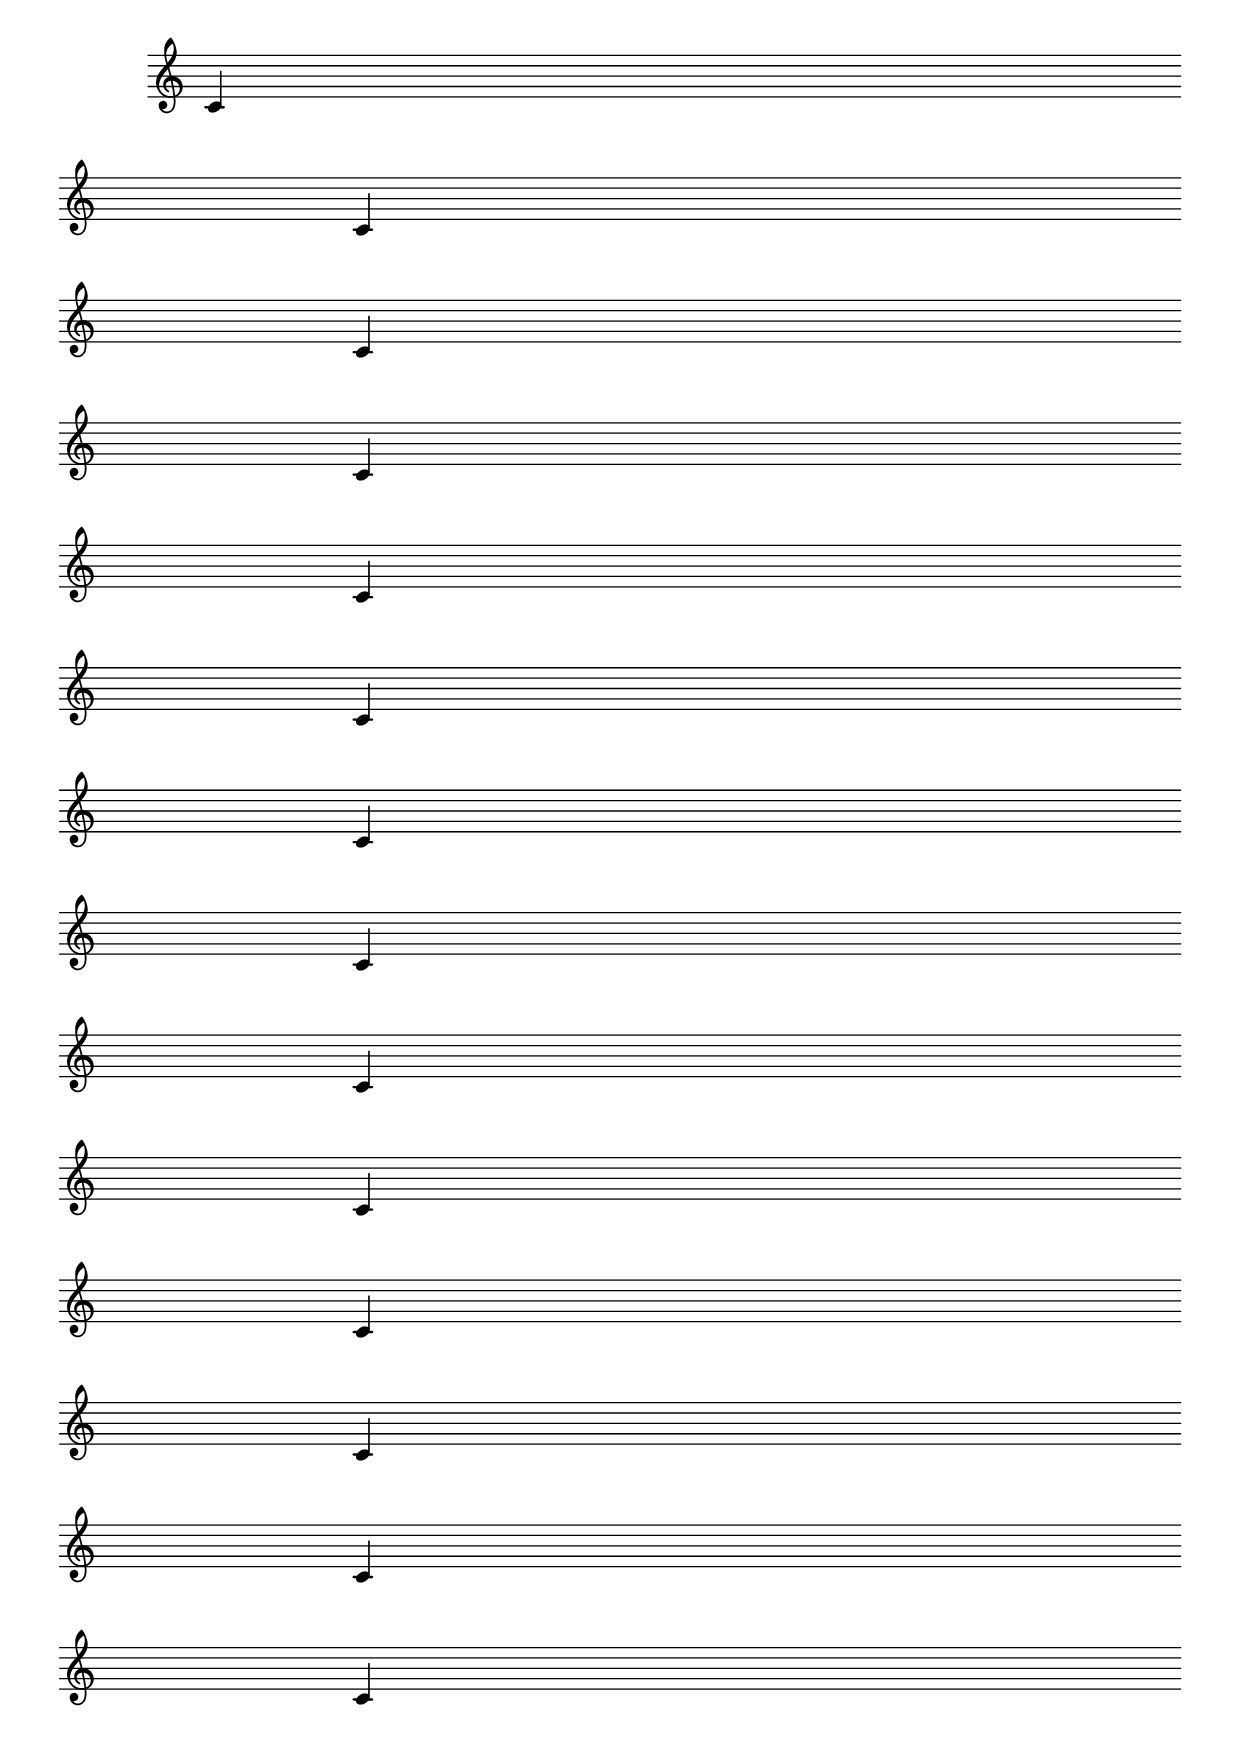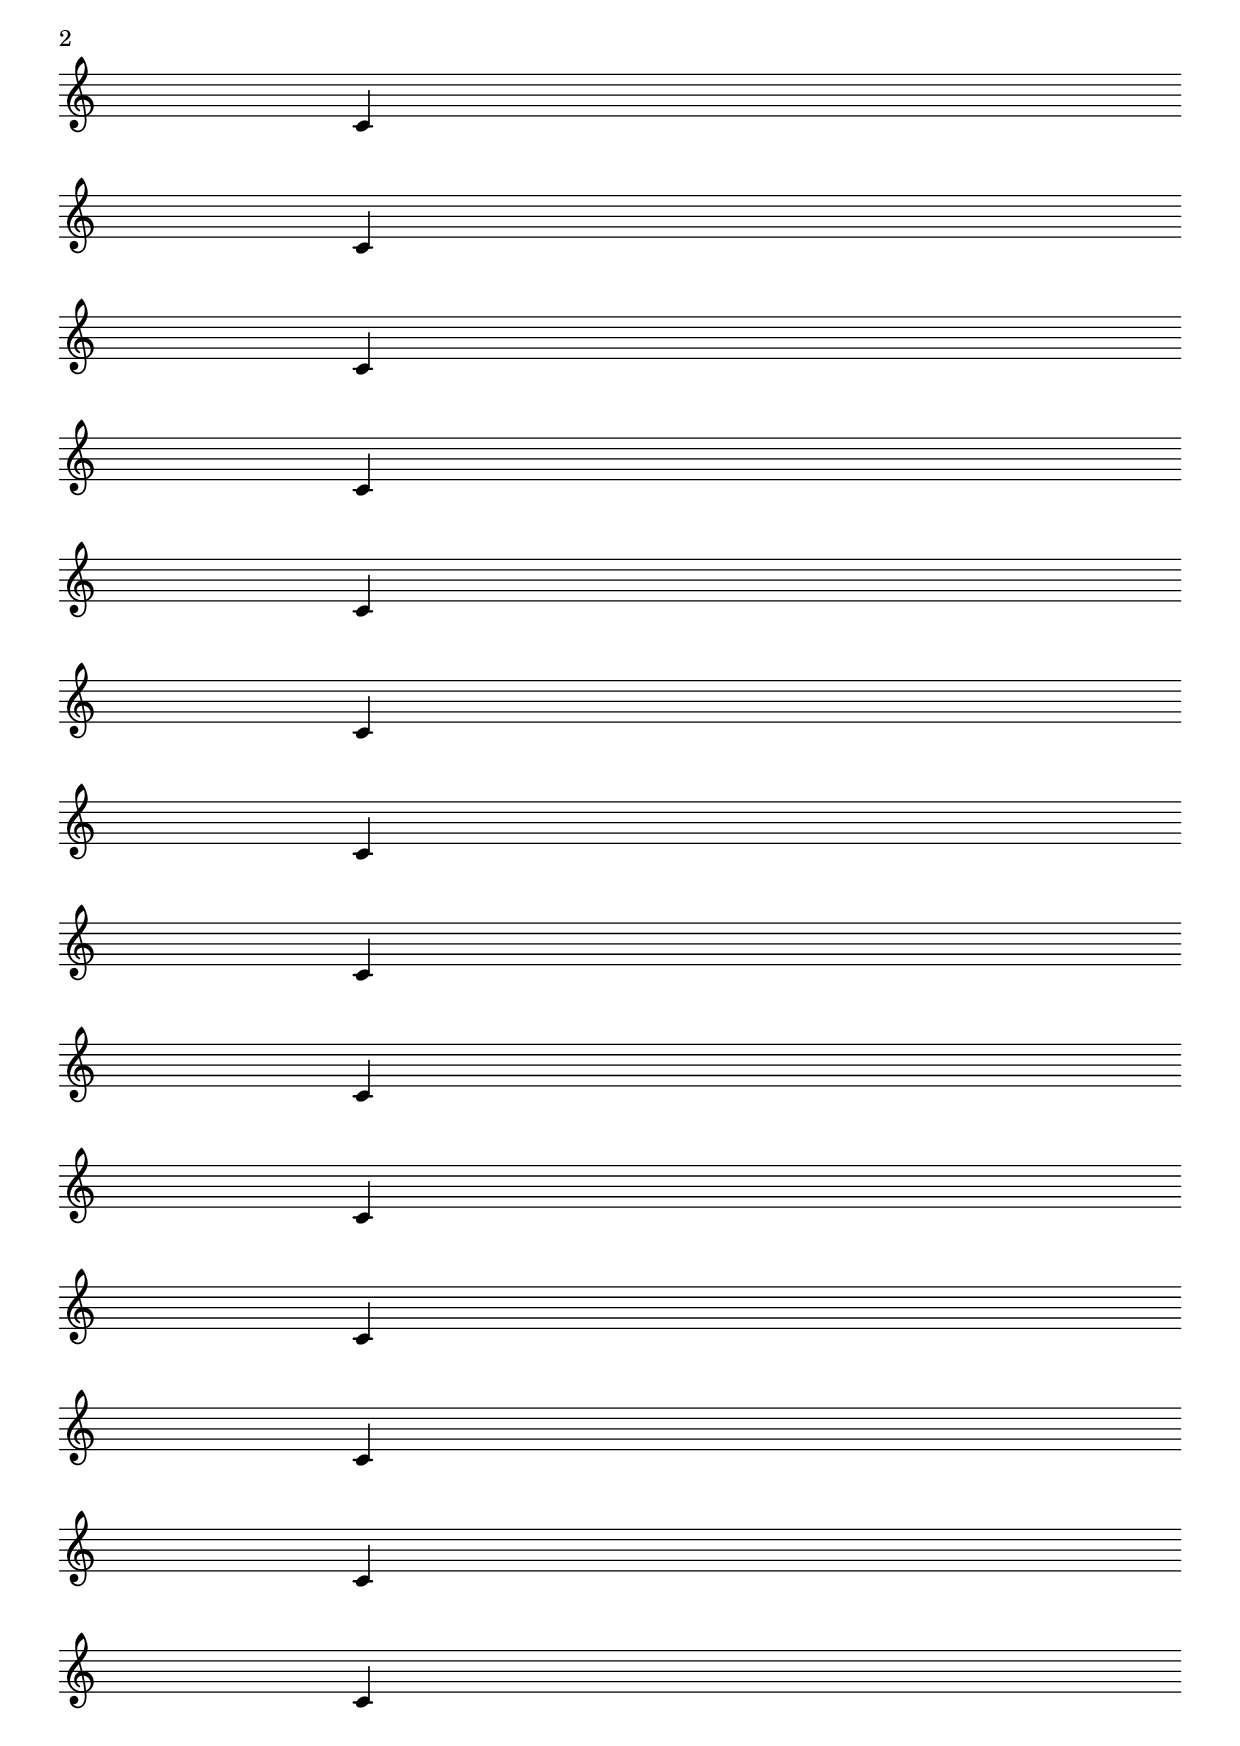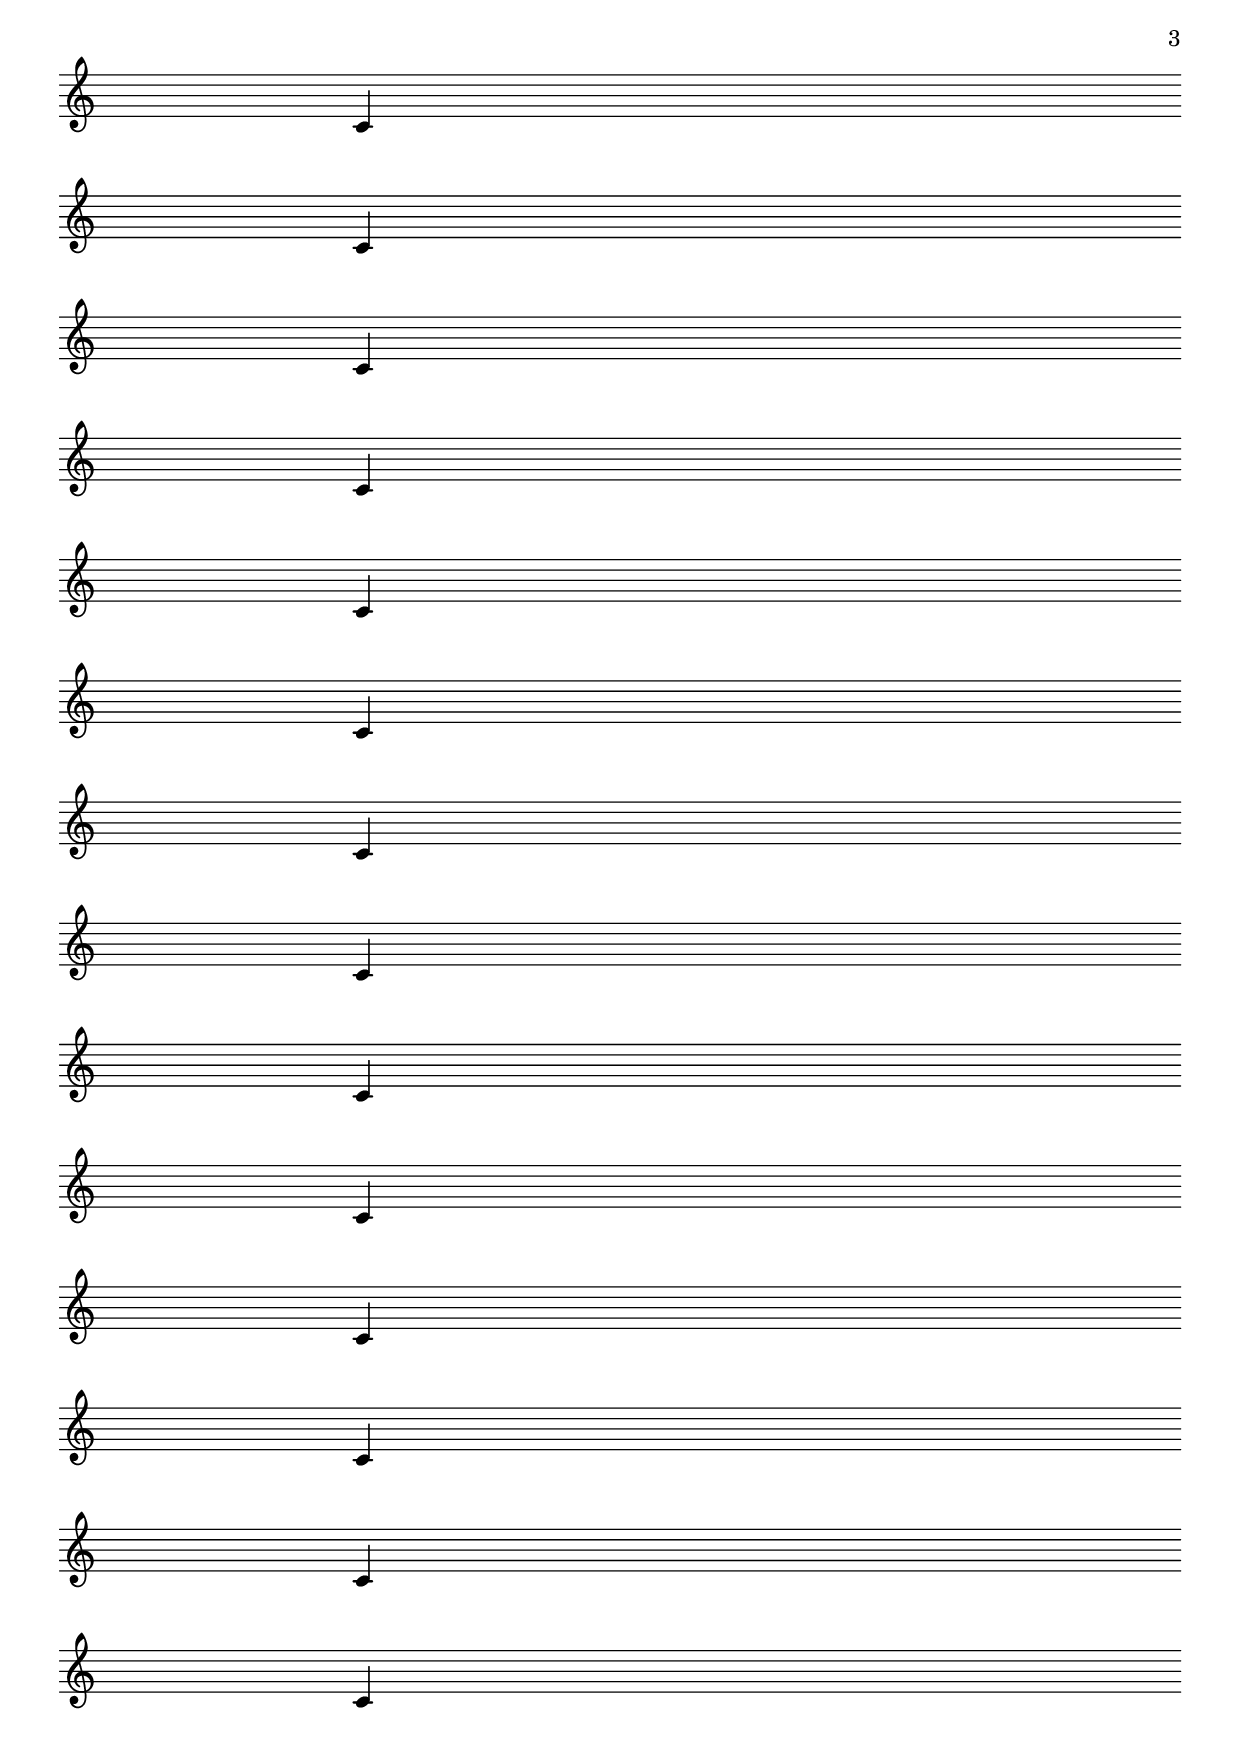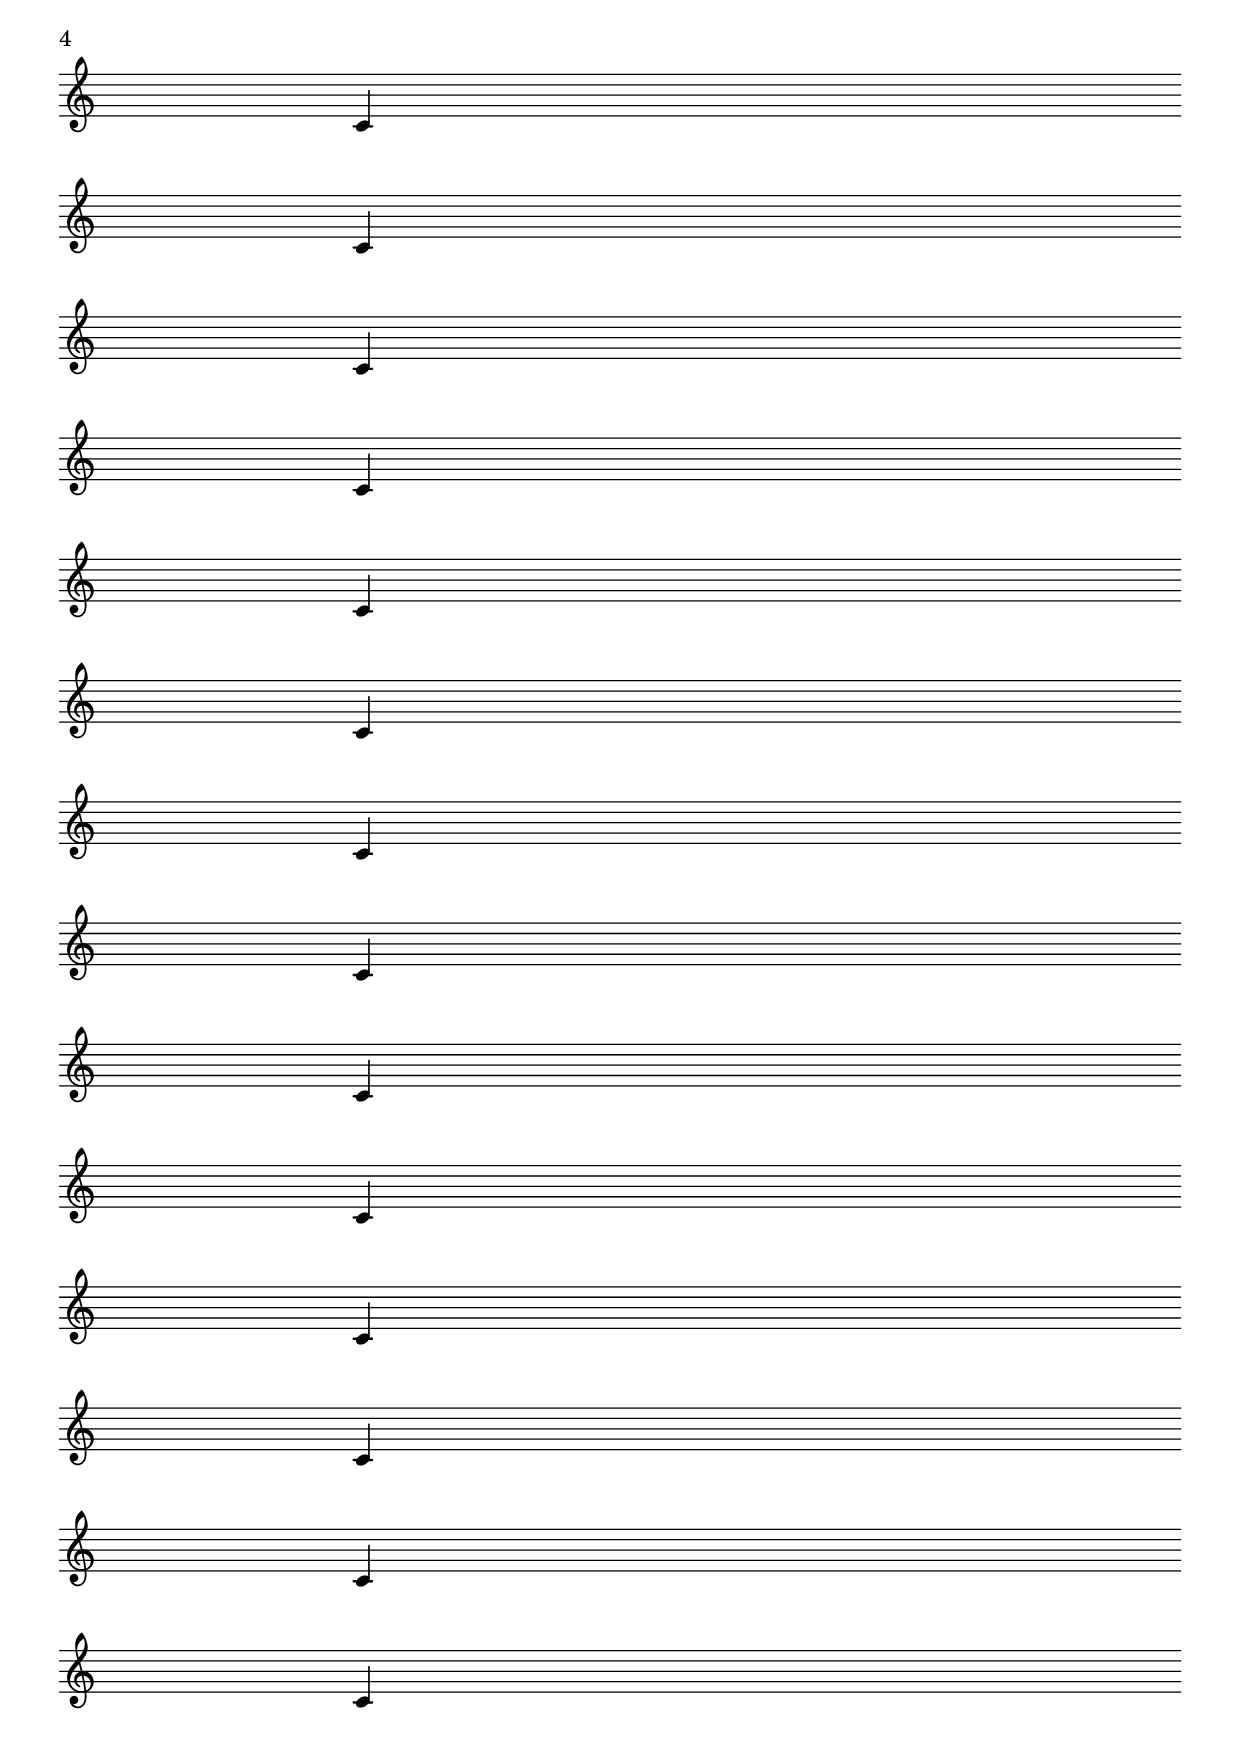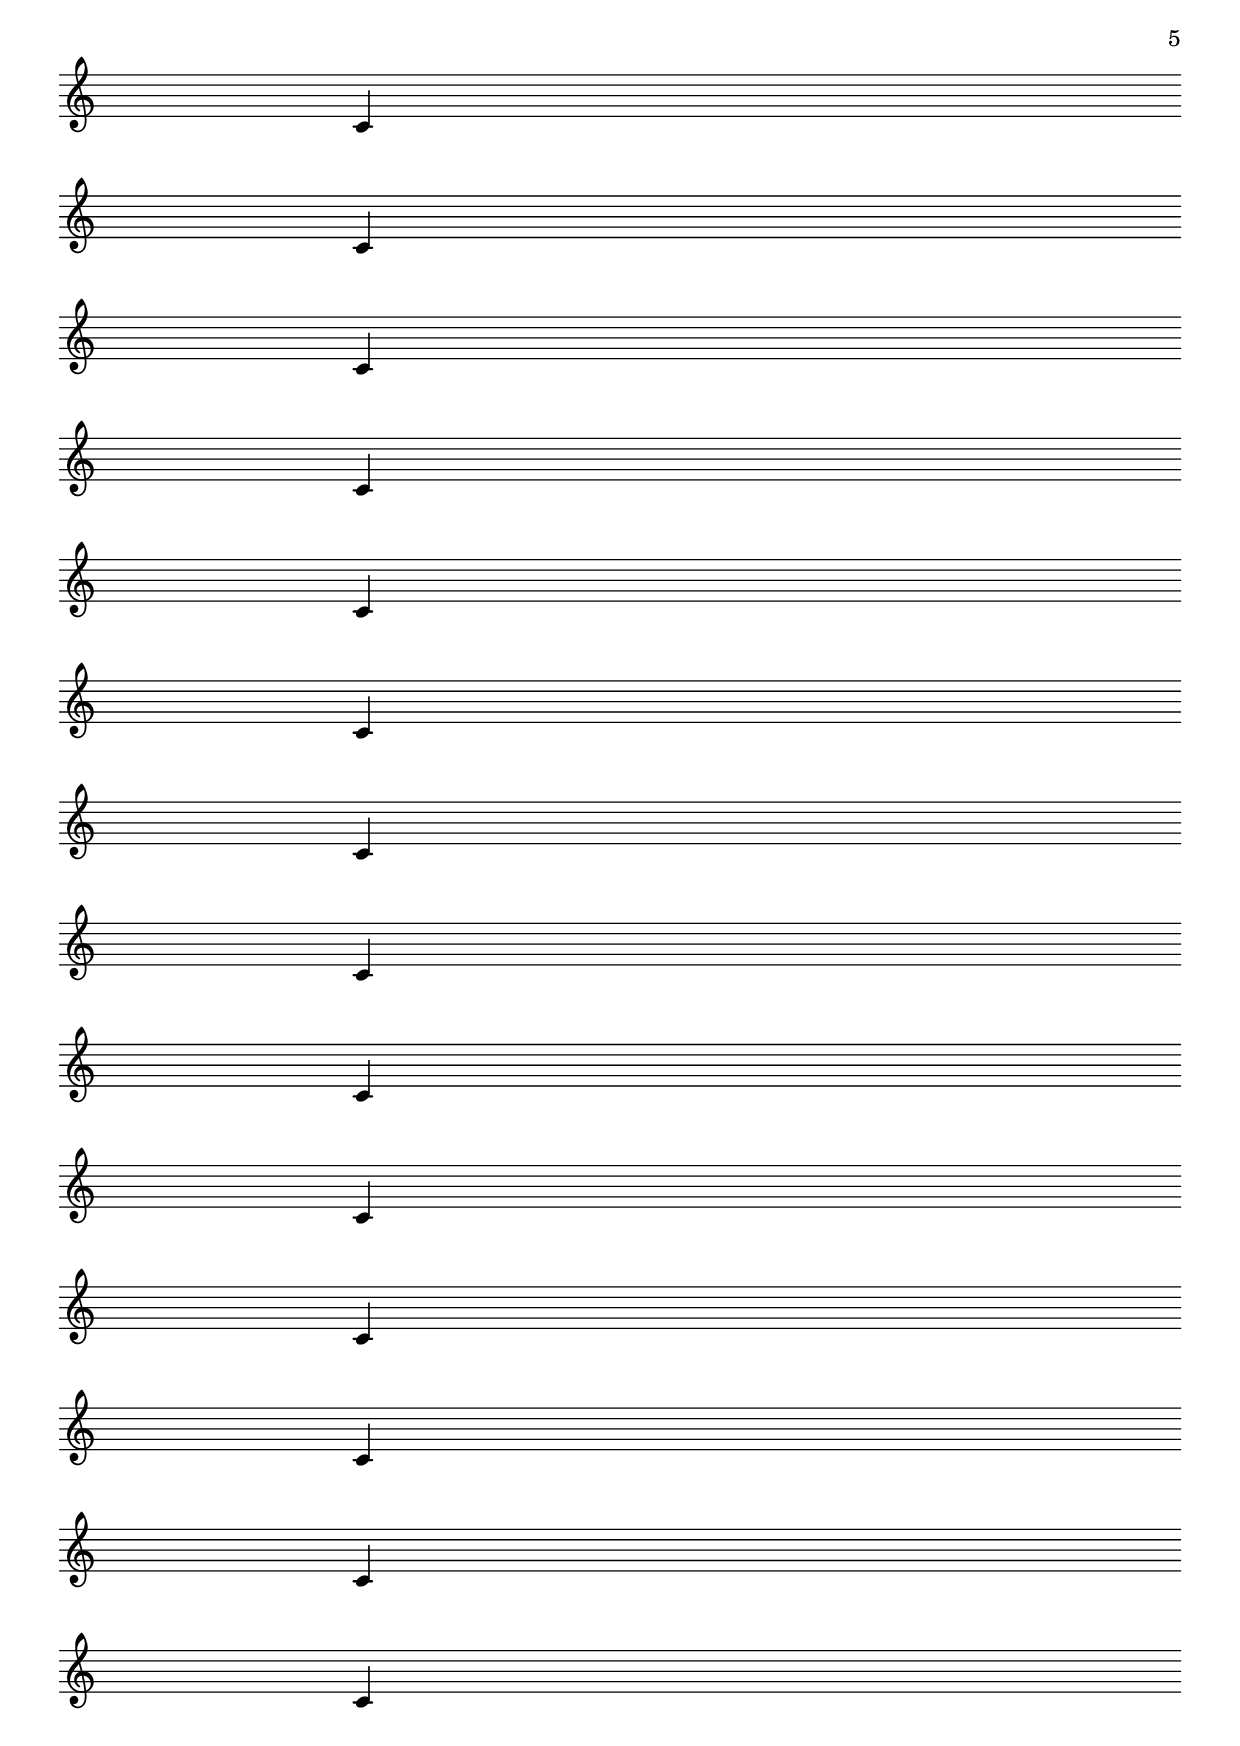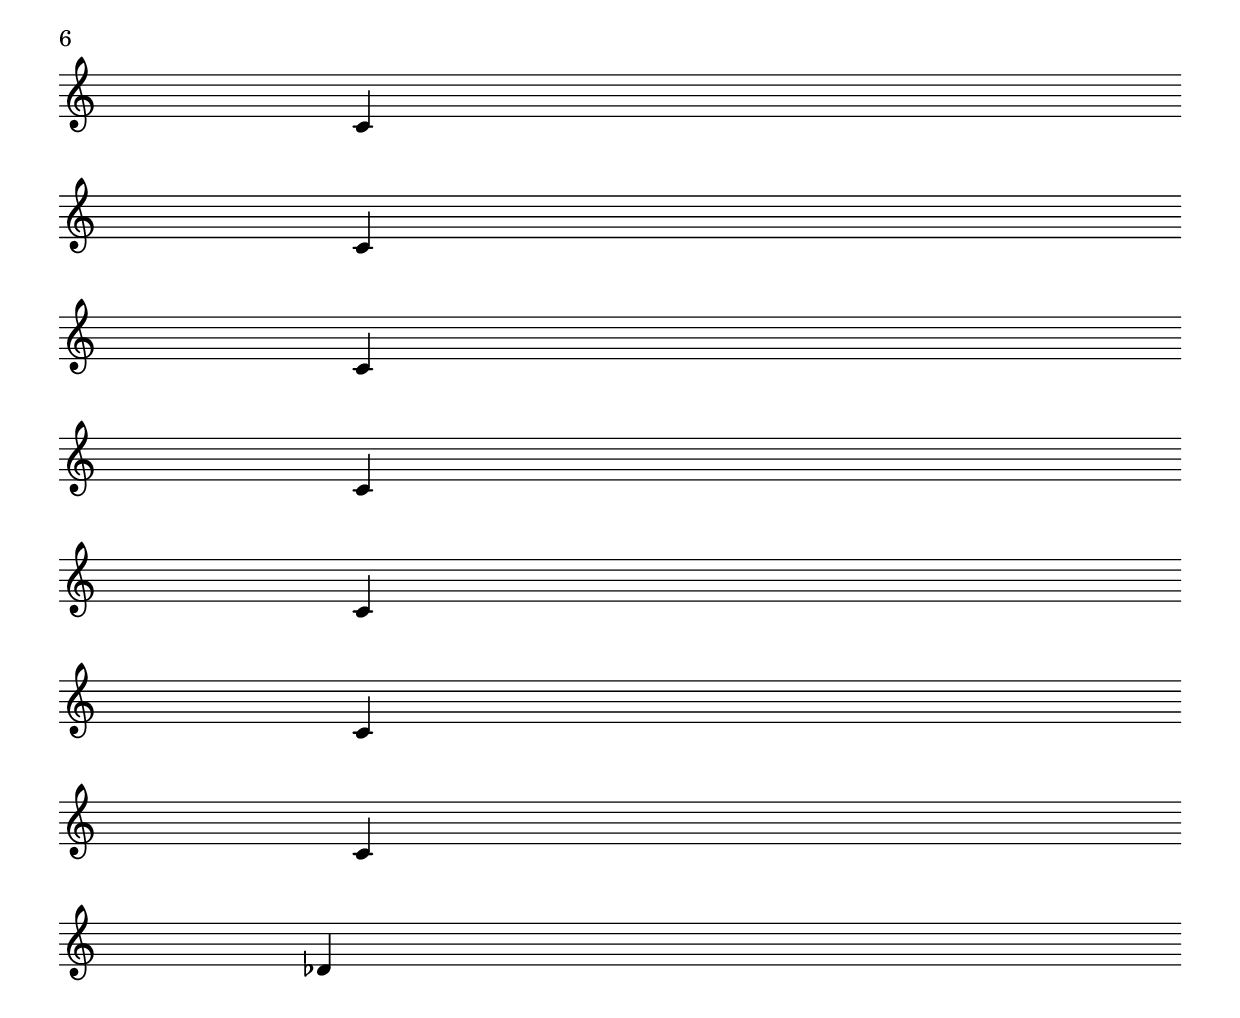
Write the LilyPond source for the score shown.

#(ly:set-option 'midi-extension "mid")
\version "2.12.3"
\include "english.ly"
\header{


}
%{

%}
melody = {
\once \override Staff.TimeSignature #'stencil = ##f
\clef treble
\key c \major
\autoBeamOn
\cadenzaOn


 c'4 \break
\grace s64 c'4 \break
\grace s64 c'4 \break
\grace s64 c'4 \break
\grace s64 c'4 \break
\grace s64 c'4 \break
\grace s64 c'4 \break
\grace s64 c'4 \break
\grace s64 c'4 \break
\grace s64 c'4 \break
\grace s64 c'4 \break
\grace s64 c'4 \break
\grace s64 c'4 \break
\grace s64 c'4 \break
\grace s64 c'4 \break
\grace s64 c'4 \break
\grace s64 c'4 \break
\grace s64 c'4 \break
\grace s64 c'4 \break
\grace s64 c'4 \break
\grace s64 c'4 \break
\grace s64 c'4 \break
\grace s64 c'4 \break
\grace s64 c'4 \break
\grace s64 c'4 \break
\grace s64 c'4 \break
\grace s64 c'4 \break
\grace s64 c'4 \break
\grace s64 c'4 \break
\grace s64 c'4 \break
\grace s64 c'4 \break
\grace s64 c'4 \break
\grace s64 c'4 \break
\grace s64 c'4 \break
\grace s64 c'4 \break
\grace s64 c'4 \break
\grace s64 c'4 \break
\grace s64 c'4 \break
\grace s64 c'4 \break
\grace s64 c'4 \break
\grace s64 c'4 \break
\grace s64 c'4 \break
\grace s64 c'4 \break
\grace s64 c'4 \break
\grace s64 c'4 \break
\grace s64 c'4 \break
\grace s64 c'4 \break
\grace s64 c'4 \break
\grace s64 c'4 \break
\grace s64 c'4 \break
\grace s64 c'4 \break
\grace s64 c'4 \break
\grace s64 c'4 \break
\grace s64 c'4 \break
\grace s64 c'4 \break
\grace s64 c'4 \break
\grace s64 c'4 \break
\grace s64 c'4 \break
\grace s64 c'4 \break
\grace s64 c'4 \break
\grace s64 c'4 \break
\grace s64 c'4 \break
\grace s64 c'4 \break
\grace s64 c'4 \break
\grace s64 c'4 \break
\grace s64 c'4 \break
\grace s64 c'4 \break
\grace s64 c'4 \break
\grace s64 c'4 \break
\grace s64 c'4 \break
\grace s64 c'4 \break
\grace s64 c'4 \break
\grace s64 c'4 \break
\grace s64 c'4 \break
\grace s64 c'4 \break
\grace s64 c'4 \break
\grace s64 c'4 \break
\grace s64 df'4 \break

}


text = \lyricmode {
                                                                              
}

\score{

<<
\new Voice = "one" {
\melody
}
\new Lyrics \lyricsto "one" \text
>>
\layout {
\context {
\Score
\remove "Bar_number_engraver"
}
}
\midi {
\context {
\Score
tempoWholesPerMinute = #(ly:make-moment 200 4)
}
}
}